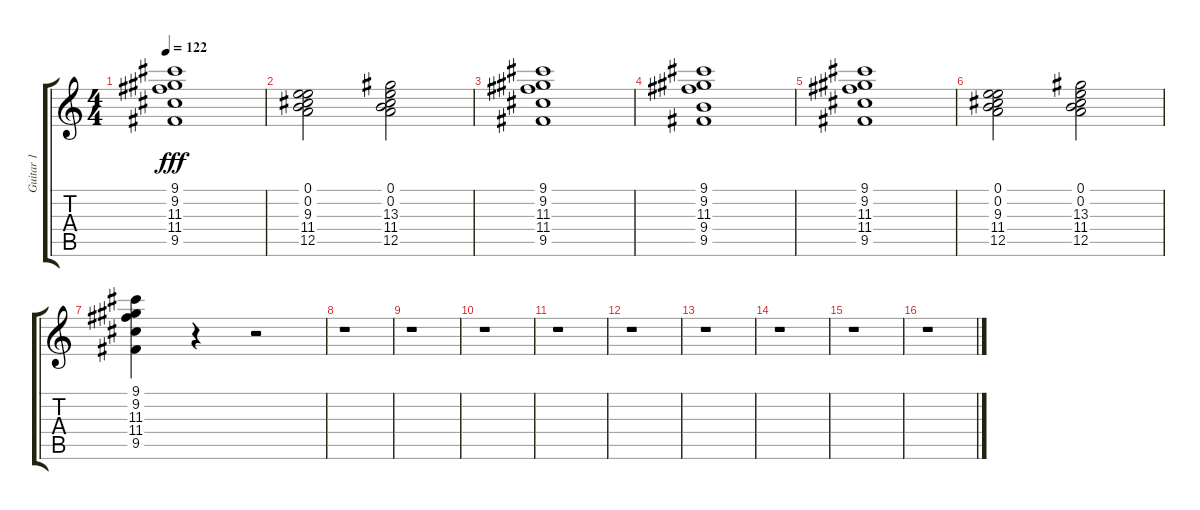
\track ("Guitar 1" "Guitar 1") {instrument acousticguitarsteel}
\staff {score tabs}
\tuning (E4 B3 G3 D3 A2 E2) {hide}
\ts (4 4)
\tempo 122
\clef g2
\ks c
(9.1 9.2 11.3 11.4 9.5).1{dy fff} |
(0.1 0.2 9.3 11.4 12.5).2 (0.1 0.2 13.3 11.4 12.5).2 |
(9.1 9.2 11.3 11.4 9.5).1 |
(9.1 9.2 11.3 9.4 9.5).1 |
(9.1 9.2 11.3 11.4 9.5).1 |
(0.1 0.2 9.3 11.4 12.5).2 (0.1 0.2 13.3 11.4 12.5).2 |
(9.1 9.2 11.3 11.4 9.5).4 r.4 r.2 |
r.1 |
r.1 |
r.1 |
r.1 |
r.1 |
r.1 |
r.1 |
r.1 |
r.1
